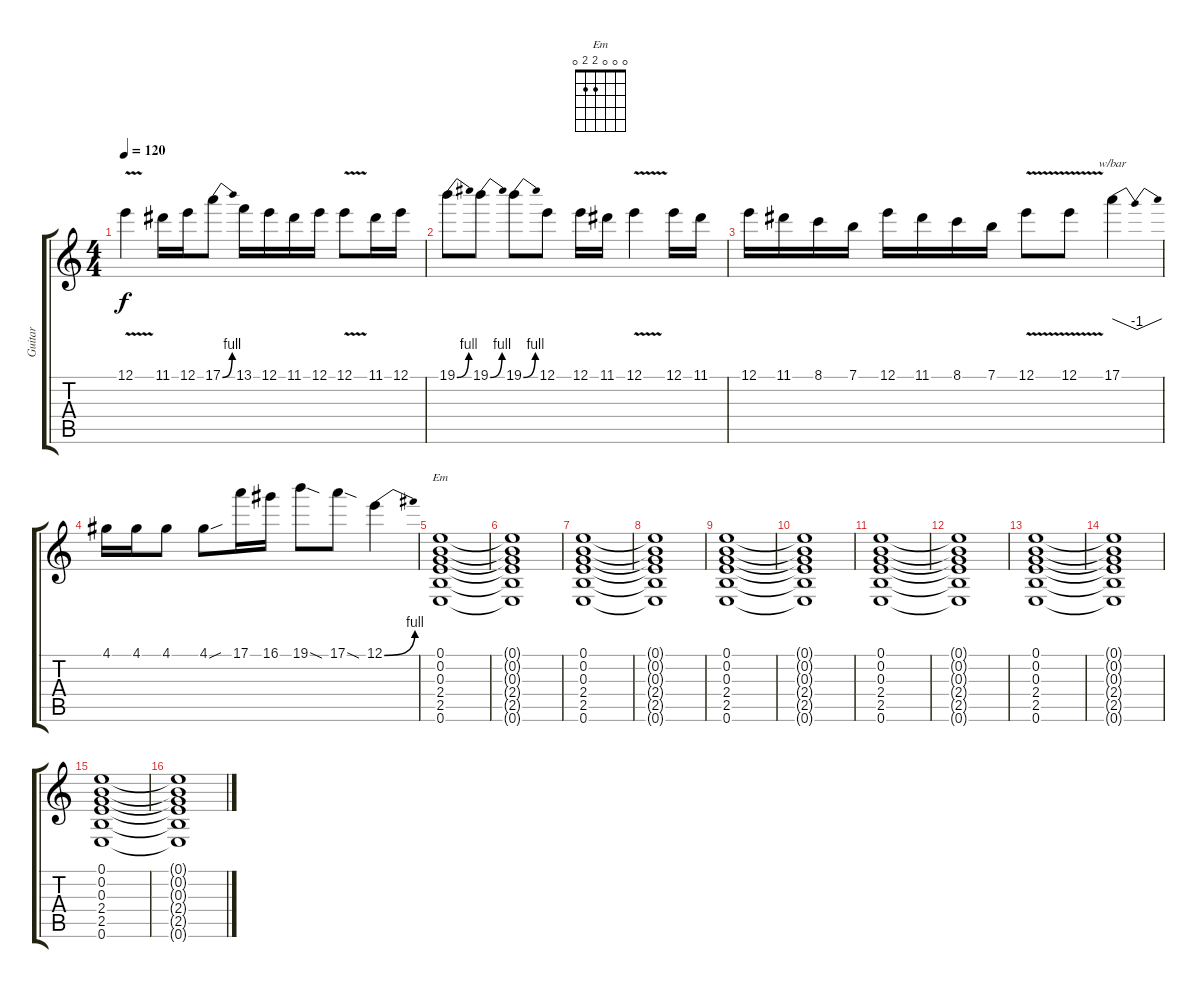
\track ("Guitar" "Guitar") {instrument distortionguitar}
\staff {score tabs}
\tuning (E4 B3 G3 D3 A2 E2) {hide}
\chord ("Em" 0 0 0 2 2 0)
\ts (4 4)
\tempo 120
\clef g2
\ks c
12.1{v}.4{dy f} 11.1.16 12.1.16 17.1{be (bend 0 0 60 4)}.8 13.1.16 12.1.16 11.1.16 12.1.16 12.1{v}.8 11.1.16 12.1.16 |
19.1{be (bend 0 0 60 4)}.8 19.1{be (bend 0 0 60 4)}.8 19.1{be (bend 0 0 60 4)}.8 12.1.8 12.1.16 11.1.16 12.1{v}.4 12.1.16 11.1.16 |
12.1.16 11.1.16 8.1.16 7.1.16 12.1.16 11.1.16 8.1.16 7.1.16 12.1{v}.8 12.1{v}.8 17.1.4{tbe (dip default 0 0 30 -4 60 0)} |
4.1.16 4.1.16 4.1.8 4.1{sou}.8 17.1.16 16.1.16 19.1{sod}.8 17.1{sod}.8 12.1{be (bend 0 0 60 4)}.4 |
(0.1 0.2 0.3 2.4 2.5 0.6).1{ch "Em"} |
(0.1{t} 0.2{t} 0.3{t} 2.4{t} 2.5{t} 0.6{t}).1 |
(0.1 0.2 0.3 2.4 2.5 0.6).1 |
(0.1{t} 0.2{t} 0.3{t} 2.4{t} 2.5{t} 0.6{t}).1 |
(0.1 0.2 0.3 2.4 2.5 0.6).1 |
(0.1{t} 0.2{t} 0.3{t} 2.4{t} 2.5{t} 0.6{t}).1 |
(0.1 0.2 0.3 2.4 2.5 0.6).1 |
(0.1{t} 0.2{t} 0.3{t} 2.4{t} 2.5{t} 0.6{t}).1 |
(0.1 0.2 0.3 2.4 2.5 0.6).1 |
(0.1{t} 0.2{t} 0.3{t} 2.4{t} 2.5{t} 0.6{t}).1 |
(0.1 0.2 0.3 2.4 2.5 0.6).1 |
(0.1{t} 0.2{t} 0.3{t} 2.4{t} 2.5{t} 0.6{t}).1
